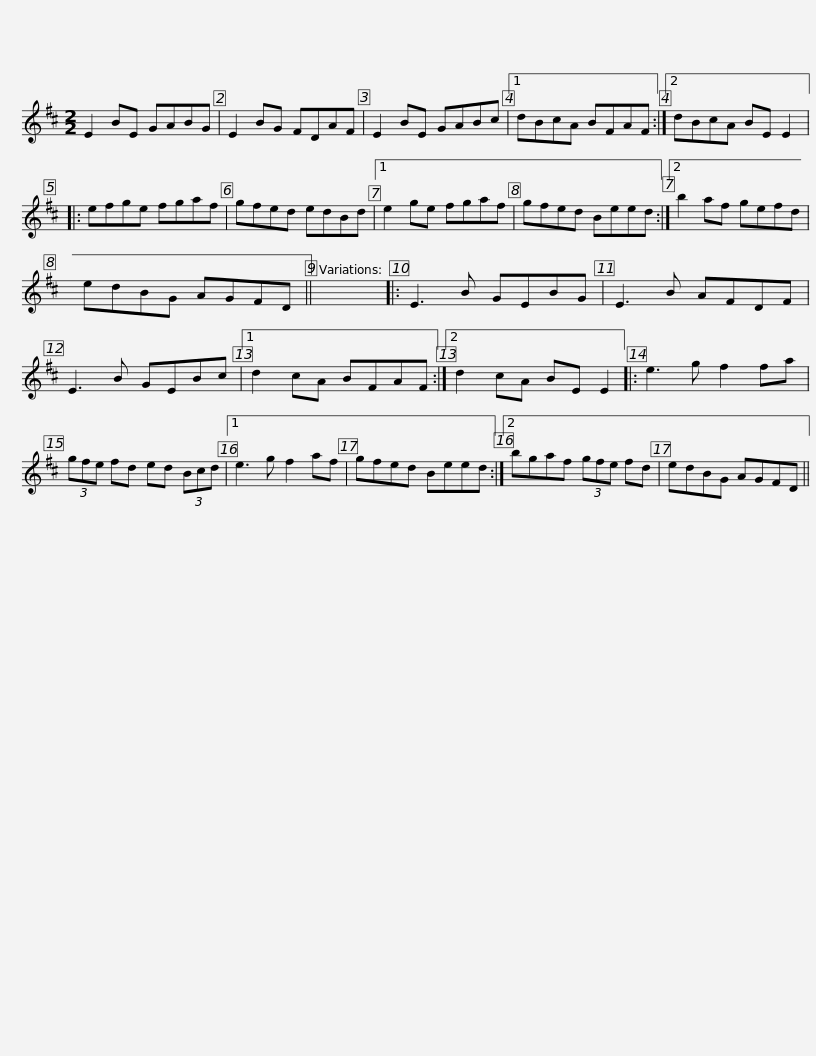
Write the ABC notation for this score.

X:1
L:1/8
M:2/2
I:linebreak $
K:D
V:1 treble
V:1
 E2 BE GABG | E2 BG FDAF | E2 BE GABc |1 dBcA BFAF :|2 dBcA BE E2 |:$ %5
 efge fgaf | gfed edBd |1 e2 ge fgaf | gfed Beed :|2 b2 af gefd |$ %10
 edBG AGFD || x8 |: E3 B GEBG | E3 B AFDF | E3 B GEBc |1 %15
 d2 cA BFAF :|2 d2 cA BE E2 |:$ e3 g f2 fa | (3gfe fd ed (3Bcd |1 e3 g f2 af | %20
 gfed Beed :|2 bgaf (3gfe fd |$ edBG AGFD || %23
